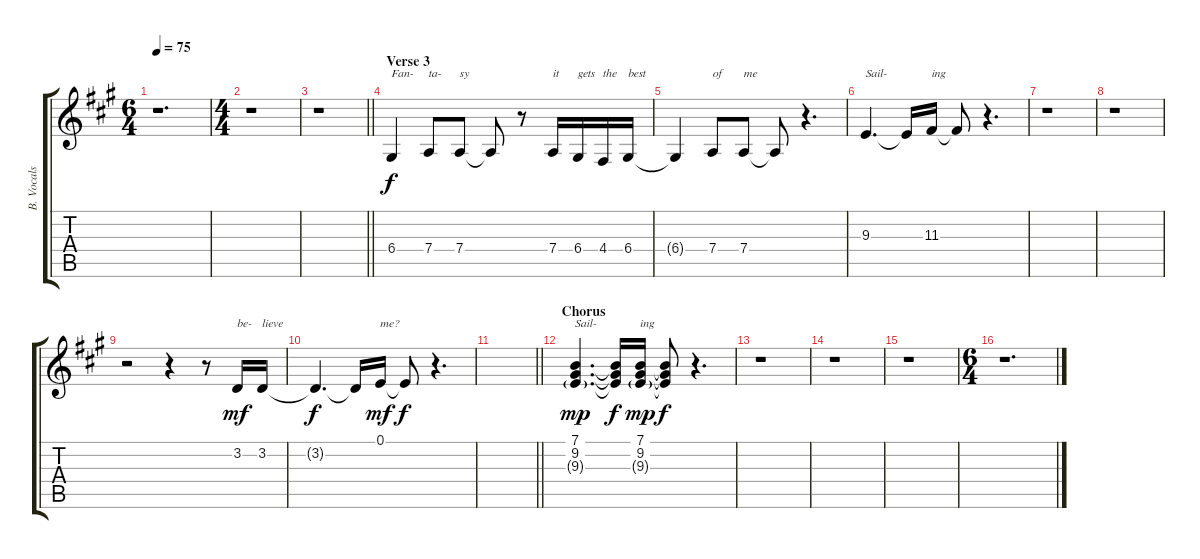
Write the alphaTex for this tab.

\track ("B. Vocals" "B. Vocals") {instrument altosax}
\staff {score tabs}
\tuning (E4 B3 G3 D3 A2 E2) {hide}
\ts (6 4)
\tempo 75
\clef g2
\ks f#minor
r.1{d dy f} |
\ts (4 4)
r.1 |
\barLineRight lightlight
r.1 |
\section ("" "Verse 3")
6.4.4{txt "Fan-"} 7.4.8{txt "ta-"} 7.4.8{txt "sy"} 7.4{t}.8 r.8 7.4.16{txt "it"} 6.4.16{txt "gets"} 4.4.16{txt "the"} 6.4.16{txt "best"} |
6.4{t}.4 7.4.8{txt "of"} 7.4.8{txt "me"} 7.4{t}.8 r.4{d} |
9.3.4{d txt "Sail-"} 9.3{t}.16 11.3.16{txt "ing"} 11.3{t}.8 r.4{d} |
r.1 |
r.1 |
r.2 r.4 r.8 3.2.16{txt "be-" dy mf} 3.2.16{txt "lieve"} |
3.2{t}.4{d dy f} 3.2{t}.16 0.1.16{txt "me?" dy mf} 0.1{t}.8{dy f} r.4{d} |
\barLineRight lightlight
|
\section ("" "Chorus")
(7.1 9.2 9.3{g}).4{d txt "Sail-" dy mp} (7.1{t} 9.2{t} 9.3{t}).16{dy f} (7.1 9.2 9.3{g}).16{txt "ing" dy mp} (7.1{t} 9.2{t} 9.3{t}).8{dy f} r.4{d} |
r.1 |
r.1 |
r.1 |
\ts (6 4)
r.1{d}
